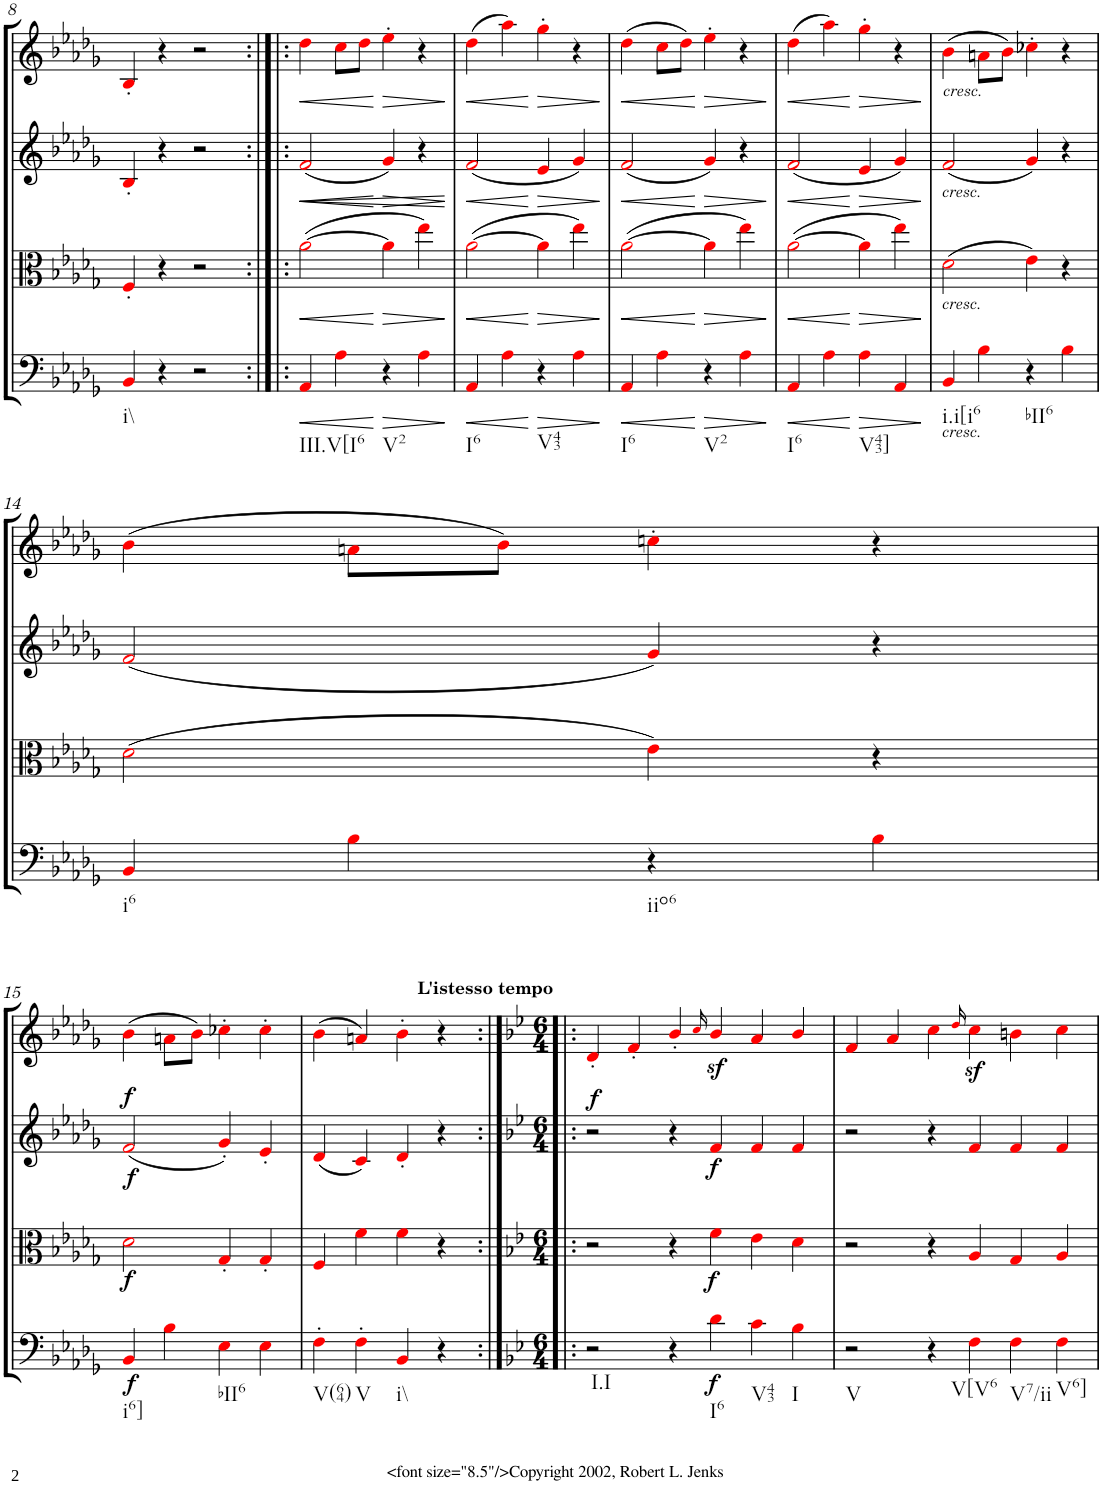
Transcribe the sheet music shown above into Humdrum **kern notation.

**kern	**dynam	**kern	**dynam	**kern	**dynam	**kern	**dynam
*part4	*part4	*part3	*part3	*part2	*part2	*part1	*part1
*staff4	*staff4	*staff3	*staff3	*staff2	*staff2	*staff1	*staff1
*I"Cello	*	*I"Viola	*	*I"2nd Violin	*	*I"1st Violin	*
*	*	*I'Vla	*	*I'Vln	*	*I'Vln	*
!!LO:PB:g=z
*clefF4	*	*clefC3	*	*clefG2	*	*clefG2	*
*k[b-e-a-d-g-]	*	*k[b-e-a-d-g-]	*	*k[b-e-a-d-g-]	*	*k[b-e-a-d-g-]	*
*b-:	*	*b-:	*	*b-:	*	*b-:	*
*M2/2	*	*M2/2	*	*M2/2	*	*M2/2	*
*met(c|)	*	*met(c|)	*	*met(c|)	*	*met(c|)	*
=8	=8	=8	=8	=8	=8	=8	=8
!LO:TX:b:t=i\\	!	!	!	!	!	!	!
4BB-i/	.	4F'i/	.	4B-'i/	.	4B-'i/	.
4r	.	4r	.	4r	.	4r	.
2r	.	2r	.	2r	.	2r	.
=9:|!|:	=9:|!|:	=9:|!|:	=9:|!|:	=9:|!|:	=9:|!|:	=9:|!|:	=9:|!|:
!LO:TX:b:t=III.V[I6	!	!	!	!	!	!	!
!	!LO:HP:b	!	!LO:HP:b	!	!LO:HP:b	!	!LO:HP:b
4AA-i/	<	([2a-i\	<	(2fi/	<	4dd-i\	<
4A-i\	.	.	.	.	.	8cci\L	.
.	.	.	.	.	.	8dd-i\J	.
!LO:TX:b:t=V2	!	!	!	!	!	!	!
!	!LO:HP:n=1:b	!	!LO:HP:n=1:b	!	!LO:HP:n=1:b	!	!LO:HP:n=1:b
4r	[ >	4a-i\]	[ >	4g-i/)	[ <	4ee-'i\	[ >
!	!	!	!	!	!LO:HP:b	!	!
4A-i\	.	4ee-i\)	.	4r	>	4r	.
.	]	.	]	.	[ ]	.	]
=10	=10	=10	=10	=10	=10	=10	=10
!LO:TX:b:t=I6	!	!	!	!	!	!	!
!	!LO:HP:b	!	!LO:HP:b	!	!LO:HP:b	!	!LO:HP:b
4AA-i/	<	([2a-i\	<	(2fi/	<	(4dd-i\	<
4A-i\	.	.	.	.	.	4aa-i\)	.
!LO:TX:b:t=V43	!	!	!	!	!	!	!
!	!LO:HP:n=1:b	!	!LO:HP:n=1:b	!	!LO:HP:n=1:b	!	!LO:HP:n=1:b
4r	[ >	4a-i\]	[ >	4e-i/	[ >	4gg-'i\	[ >
4A-i\	.	4ee-i\)	.	4g-i/)	.	4r	.
.	]	.	]	.	]	.	]
=11	=11	=11	=11	=11	=11	=11	=11
!LO:TX:b:t=I6	!	!	!	!	!	!	!
!	!LO:HP:b	!	!LO:HP:b	!	!LO:HP:b	!	!LO:HP:b
4AA-i/	<	([2a-i\	<	(2fi/	<	(4dd-i\	<
4A-i\	.	.	.	.	.	8cci\L	.
.	.	.	.	.	.	8dd-i\J)	.
!LO:TX:b:t=V2	!	!	!	!	!	!	!
!	!LO:HP:n=1:b	!	!LO:HP:n=1:b	!	!LO:HP:n=1:b	!	!LO:HP:n=1:b
4r	[ >	4a-i\]	[ >	4g-i/)	[ >	4ee-'i\	[ >
4A-i\	.	4ee-i\)	.	4r	.	4r	.
.	]	.	]	.	]	.	]
=12	=12	=12	=12	=12	=12	=12	=12
!LO:TX:b:t=I6	!	!	!	!	!	!	!
!	!LO:HP:b	!	!LO:HP:b	!	!LO:HP:b	!	!LO:HP:b
4AA-i/	<	([2a-i\	<	(2fi/	<	(4dd-i\	<
4A-i\	.	.	.	.	.	4aa-i\)	.
!LO:TX:b:t=V43]	!	!	!	!	!	!	!
!	!LO:HP:n=1:b	!	!LO:HP:n=1:b	!	!LO:HP:n=1:b	!	!LO:HP:n=1:b
4A-i\	[ >	4a-i\]	[ >	4e-i/	[ >	4gg-'i\	[ >
4AA-i/	.	4ee-i\)	.	4g-i/)	.	4r	.
.	]	.	]	.	]	.	]
=13	=13	=13	=13	=13	=13	=13	=13
!	!	!	!	!	!	!LO:TX:b:i:t=cresc.	!
!	!	!	!	!LO:TX:b:i:t=cresc.	!	!	!
!	!	!LO:TX:b:i:t=cresc.	!	!	!	!	!
!LO:TX:b:i:t=cresc.	!	!	!	!	!	!	!
!LO:TX:b:t=i.i[i6	!	!	!	!	!	!	!
4BB-i/	.	(2d-i\	.	(2fi/	.	(4b-i\	.
4B-i\	.	.	.	.	.	8ani\L	.
.	.	.	.	.	.	8b-i\J)	.
!LO:TX:b:t=bII6	!	!	!	!	!	!	!
4r	.	4e-i\)	.	4g-i/)	.	4cc-X'i\	.
4B-i\	.	4r	.	4r	.	4r	.
!!LO:LB:g=z
=14	=14	=14	=14	=14	=14	=14	=14
!LO:TX:b:t=i6	!	!	!	!	!	!	!
4BB-i/	.	(2d-i\	.	(2fi/	.	(4b-i\	.
4B-i\	.	.	.	.	.	8ani\L	.
.	.	.	.	.	.	8b-i\J)	.
!LO:TX:b:t=iio6	!	!	!	!	!	!	!
4r	.	4e-i\)	.	4g-i/)	.	4ccn'i\	.
4B-i\	.	4r	.	4r	.	4r	.
!!LO:LB:g=z
=15	=15	=15	=15	=15	=15	=15	=15
!LO:TX:b:t=i6]	!	!	!	!	!	!	!
!	!LO:DY:b	!	!LO:DY:b	!	!LO:DY:b	!	!
!	!	!	!	!	!LO:DY:n=1:a	!	!
4BB-i/	f	2d-i\	f	(2fi/	f f	(4b-i\	.
4B-i\	.	.	.	.	.	8ani\L	.
.	.	.	.	.	.	8b-i\J)	.
!LO:TX:b:t=bII6	!	!	!	!	!	!	!
4E-i\	.	4G-'i/	.	4g-'i/)	.	4cc-X'i\	.
4E-i\	.	4G-'i/	.	4e-'i/	.	4cc-'i\	.
=16	=16	=16	=16	=16	=16	=16	=16
!LO:TX:b:t=V(64)	!	!	!	!	!	!	!
4F'i\	.	4Fi/	.	(4d-i/	.	(4b-i\	.
!LO:TX:b:t=V	!	!	!	!	!	!	!
4F'i\	.	4fi\	.	4ci/)	.	4ani/)	.
!LO:TX:b:t=i\\	!	!	!	!	!	!	!
4BB-i/	.	4fi\	.	4d-'i/	.	4b-'i\	.
4r	.	4r	.	4r	.	4r	.
=17:|!|:	=17:|!|:	=17:|!|:	=17:|!|:	=17:|!|:	=17:|!|:	=17:|!|:	=17:|!|:
*k[b-e-]	*	*k[b-e-]	*	*k[b-e-]	*	*k[b-e-]	*
*g:	*	*g:	*	*g:	*	*g:	*
*M6/4	*	*M6/4	*	*M6/4	*	*M6/4	*
!	!	!	!	!	!	!LO:TX:a:B:t=L'istesso tempo	!
!LO:TX:b:t=I.I	!	!	!	!	!	!	!
!	!	!	!	!	!LO:DY:a	!	!
2r	.	2r	.	2r	f	4d'i/	.
.	.	.	.	.	.	4f'i/	.
4r	.	4r	.	4r	.	4b-'i/	.
.	.	.	.	.	.	16qcci/	.
!LO:TX:b:t=I6	!	!	!	!	!	!	!
!	!LO:DY:b	!	!LO:DY:b	!	!LO:DY:b	!	!
4di\	f	4fi\	f	4fi/	f	4b-z<i/	.
!LO:TX:b:t=V43	!	!	!	!	!	!	!
4ci\	.	4e-i\	.	4fi/	.	4ai/	.
!LO:TX:b:t=I	!	!	!	!	!	!	!
4B-i\	.	4di\	.	4fi/	.	4b-i/	.
=18	=18	=18	=18	=18	=18	=18	=18
!LO:TX:b:t=V	!	!	!	!	!	!	!
2r	.	2r	.	2r	.	4fi/	.
.	.	.	.	.	.	4ai/	.
4r	.	4r	.	4r	.	4cci\	.
.	.	.	.	.	.	16qddi/	.
!LO:TX:b:t=V[V6	!	!	!	!	!	!	!
4Fi\	.	4Ai/	.	4fi/	.	4ccz<i\	.
!LO:TX:b:t=V7/ii	!	!	!	!	!	!	!
4Fi\	.	4Gi/	.	4fi/	.	4bni\	.
!LO:TX:b:t=V6]	!	!	!	!	!	!	!
4Fi\	.	4Ai/	.	4fi/	.	4cci\	.
=	=	=	=	=	=	=	=
*-	*-	*-	*-	*-	*-	*-	*-
